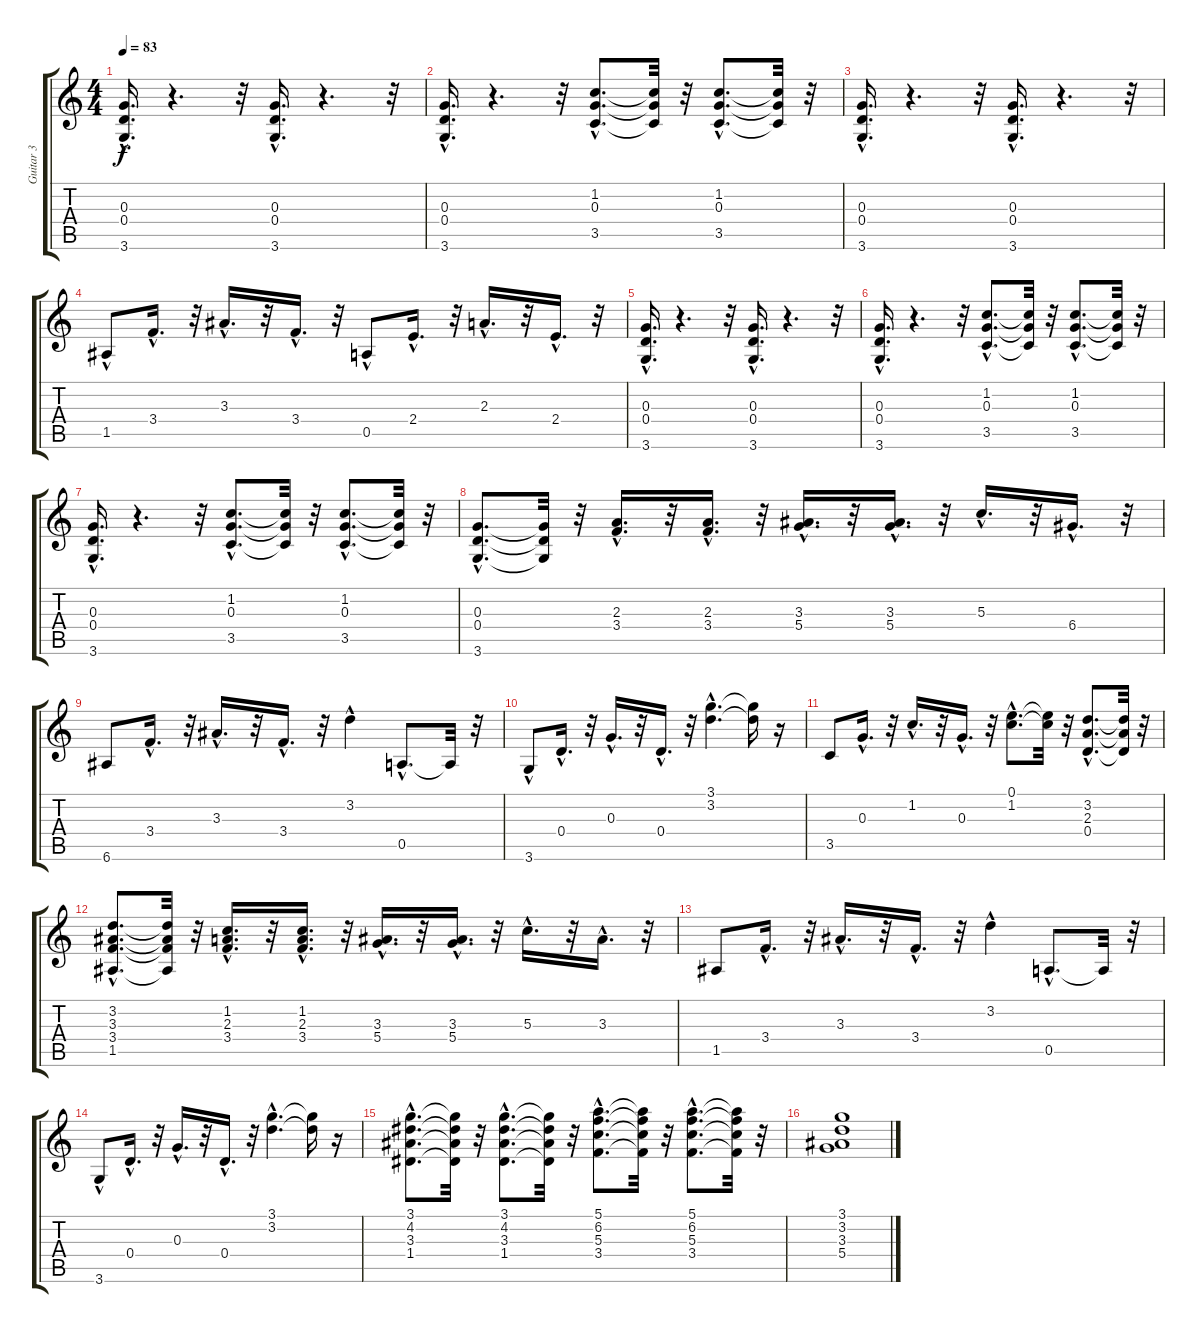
\track ("Guitar 3" "Guitar 3") {instrument distortionguitar}
\staff {score tabs}
\tuning (E4 B3 G3 D3 A2 E2) {hide}
\ts (4 4)
\tempo 83
\clef g2
\ks c
(0.3{hac} 0.4{hac} 3.6{hac}).16{d dy f} r.4{d} r.32 (0.3{hac} 0.4{hac} 3.6{hac}).16{d} r.4{d} r.32 |
(0.3{hac} 0.4{hac} 3.6{hac}).16{d} r.4{d} r.32 (1.2{hac} 0.3{hac} 3.5{hac}).8{d} (1.2{t} 0.3{t} 3.5{t}).32 r.32 (1.2{hac} 0.3{hac} 3.5{hac}).8{d} (1.2{t} 0.3{t} 3.5{t}).32 r.32 |
(0.3{hac} 0.4{hac} 3.6{hac}).16{d} r.4{d} r.32 (0.3{hac} 0.4{hac} 3.6{hac}).16{d} r.4{d} r.32 |
1.5{hac}.8 3.4{hac}.16{d} r.32 3.3{hac}.16{d} r.32 3.4{hac}.16{d} r.32 0.5{hac}.8 2.4{hac}.16{d} r.32 2.3{hac}.16{d} r.32 2.4{hac}.16{d} r.32 |
(0.3{hac} 0.4{hac} 3.6{hac}).16{d} r.4{d} r.32 (0.3{hac} 0.4{hac} 3.6{hac}).16{d} r.4{d} r.32 |
(0.3{hac} 0.4{hac} 3.6{hac}).16{d} r.4{d} r.32 (1.2{hac} 0.3{hac} 3.5{hac}).8{d} (1.2{t} 0.3{t} 3.5{t}).32 r.32 (1.2{hac} 0.3{hac} 3.5{hac}).8{d} (1.2{t} 0.3{t} 3.5{t}).32 r.32 |
(0.3{hac} 0.4{hac} 3.6{hac}).16{d} r.4{d} r.32 (1.2{hac} 0.3{hac} 3.5{hac}).8{d} (1.2{t} 0.3{t} 3.5{t}).32 r.32 (1.2{hac} 0.3{hac} 3.5{hac}).8{d} (1.2{t} 0.3{t} 3.5{t}).32 r.32 |
(0.3{hac} 0.4{hac} 3.6{hac}).8{d} (0.3{t} 0.4{t} 3.6{t}).32 r.32 (2.3{hac} 3.4{hac}).16{d} r.32 (2.3{hac} 3.4{hac}).16{d} r.32 (3.3{hac} 5.4{hac}).16{d} r.32 (3.3{hac} 5.4{hac}).16{d} r.32 5.3{hac}.16{d} r.32 6.4{hac}.16{d} r.32 |
6.6.8 3.4{hac}.16{d} r.32 3.3{hac}.16{d} r.32 3.4{hac}.16{d} r.32 3.2{hac}.4 0.5{hac}.8{d} 0.5{t}.32 r.32 |
3.6{hac}.8 0.4{hac}.16{d} r.32 0.3{hac}.16{d} r.32 0.4{hac}.16{d} r.32 (3.1{hac} 3.2{hac}).4{d} (3.1{t} 3.2{t}).16 r.16 |
3.5.8 0.3{hac}.16{d} r.32 1.2{hac}.16{d} r.32 0.3{hac}.16{d} r.32 (0.1{hac} 1.2{hac}).8{d} (0.1{t} 1.2{t}).32 r.32 (3.2{hac} 2.3{hac} 0.4{hac}).8{d} (3.2{t} 2.3{t} 0.4{t}).32 r.32 |
(3.2{hac} 3.3{hac} 3.4{hac} 1.5{hac}).8{d} (3.2{t} 3.3{t} 3.4{t} 1.5{t}).32 r.32 (1.2{hac} 2.3{hac} 3.4{hac}).16{d} r.32 (1.2{hac} 2.3{hac} 3.4{hac}).16{d} r.32 (3.3{hac} 5.4{hac}).16{d} r.32 (3.3{hac} 5.4{hac}).16{d} r.32 5.3{hac}.16{d} r.32 3.3{hac}.16{d} r.32 |
1.5.8 3.4{hac}.16{d} r.32 3.3{hac}.16{d} r.32 3.4{hac}.16{d} r.32 3.2{hac}.4 0.5{hac}.8{d} 0.5{t}.32 r.32 |
3.6{hac}.8 0.4{hac}.16{d} r.32 0.3{hac}.16{d} r.32 0.4{hac}.16{d} r.32 (3.1{hac} 3.2{hac}).4{d} (3.1{t} 3.2{t}).16 r.16 |
(3.1{hac} 4.2{hac} 3.3{hac} 1.4{hac}).8{d} (3.1{t} 4.2{t} 3.3{t} 1.4{t}).32 r.32 (3.1{hac} 4.2{hac} 3.3{hac} 1.4{hac}).8{d} (3.1{t} 4.2{t} 3.3{t} 1.4{t}).32 r.32 (5.1{hac} 6.2{hac} 5.3{hac} 3.4{hac}).8{d} (5.1{t} 6.2{t} 5.3{t} 3.4{t}).32 r.32 (5.1{hac} 6.2{hac} 5.3{hac} 3.4{hac}).8{d} (5.1{t} 6.2{t} 5.3{t} 3.4{t}).32 r.32 |
(3.1 3.2 3.3 5.4).1
